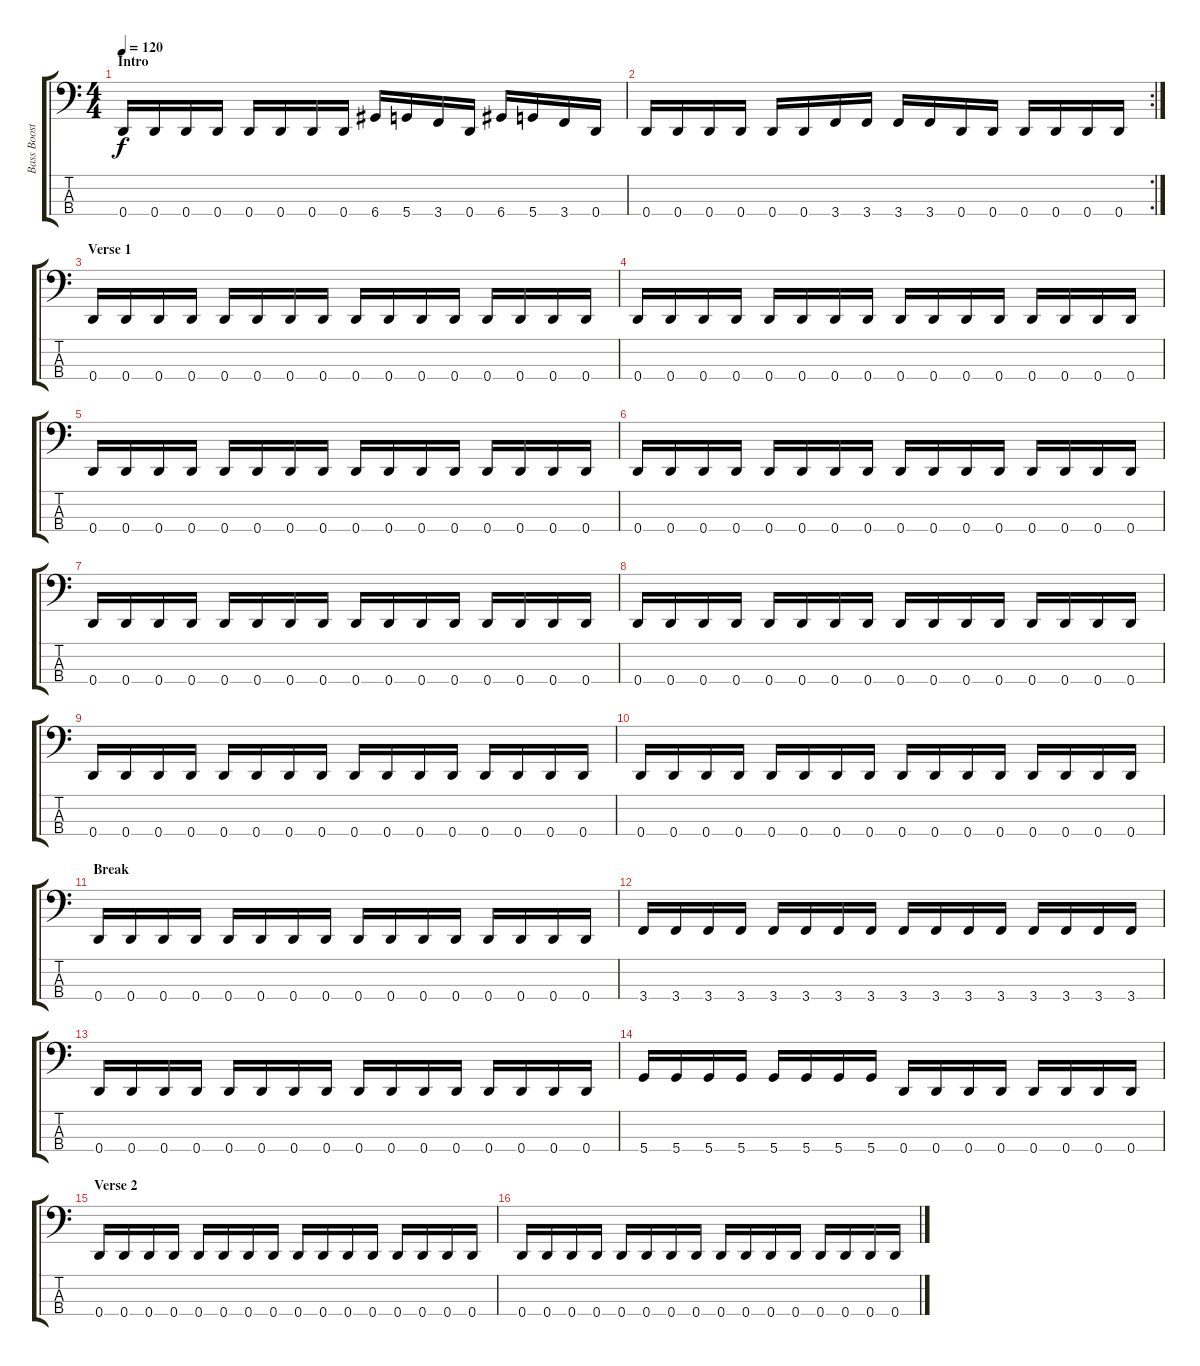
\track ("Bass Boost (synth)" "Bass Boost") {instrument synthbass1}
\staff {score tabs}
\tuning (G2 D2 A1 D1) {hide}
\ts (4 4)
\section ("" "Intro")
\tempo 120
\clef f4
\ks c
0.4.16{dy f instrument synthbass1} 0.4.16 0.4.16 0.4.16 0.4.16 0.4.16 0.4.16 0.4.16 6.4.16 5.4.16 3.4.16 0.4.16 6.4.16 5.4.16 3.4.16 0.4.16 |
\rc 2
0.4.16 0.4.16 0.4.16 0.4.16 0.4.16 0.4.16 3.4.16 3.4.16 3.4.16 3.4.16 0.4.16 0.4.16 0.4.16 0.4.16 0.4.16 0.4.16 |
\section ("" "Verse 1")
0.4.16 0.4.16 0.4.16 0.4.16 0.4.16 0.4.16 0.4.16 0.4.16 0.4.16 0.4.16 0.4.16 0.4.16 0.4.16 0.4.16 0.4.16 0.4.16 |
0.4.16 0.4.16 0.4.16 0.4.16 0.4.16 0.4.16 0.4.16 0.4.16 0.4.16 0.4.16 0.4.16 0.4.16 0.4.16 0.4.16 0.4.16 0.4.16 |
0.4.16 0.4.16 0.4.16 0.4.16 0.4.16 0.4.16 0.4.16 0.4.16 0.4.16 0.4.16 0.4.16 0.4.16 0.4.16 0.4.16 0.4.16 0.4.16 |
0.4.16 0.4.16 0.4.16 0.4.16 0.4.16 0.4.16 0.4.16 0.4.16 0.4.16 0.4.16 0.4.16 0.4.16 0.4.16 0.4.16 0.4.16 0.4.16 |
0.4.16 0.4.16 0.4.16 0.4.16 0.4.16 0.4.16 0.4.16 0.4.16 0.4.16 0.4.16 0.4.16 0.4.16 0.4.16 0.4.16 0.4.16 0.4.16 |
0.4.16 0.4.16 0.4.16 0.4.16 0.4.16 0.4.16 0.4.16 0.4.16 0.4.16 0.4.16 0.4.16 0.4.16 0.4.16 0.4.16 0.4.16 0.4.16 |
0.4.16 0.4.16 0.4.16 0.4.16 0.4.16 0.4.16 0.4.16 0.4.16 0.4.16 0.4.16 0.4.16 0.4.16 0.4.16 0.4.16 0.4.16 0.4.16 |
0.4.16 0.4.16 0.4.16 0.4.16 0.4.16 0.4.16 0.4.16 0.4.16 0.4.16 0.4.16 0.4.16 0.4.16 0.4.16 0.4.16 0.4.16 0.4.16 |
\section ("" "Break")
0.4.16 0.4.16 0.4.16 0.4.16 0.4.16 0.4.16 0.4.16 0.4.16 0.4.16 0.4.16 0.4.16 0.4.16 0.4.16 0.4.16 0.4.16 0.4.16 |
3.4.16 3.4.16 3.4.16 3.4.16 3.4.16 3.4.16 3.4.16 3.4.16 3.4.16 3.4.16 3.4.16 3.4.16 3.4.16 3.4.16 3.4.16 3.4.16 |
0.4.16 0.4.16 0.4.16 0.4.16 0.4.16 0.4.16 0.4.16 0.4.16 0.4.16 0.4.16 0.4.16 0.4.16 0.4.16 0.4.16 0.4.16 0.4.16 |
5.4.16 5.4.16 5.4.16 5.4.16 5.4.16 5.4.16 5.4.16 5.4.16 0.4.16 0.4.16 0.4.16 0.4.16 0.4.16 0.4.16 0.4.16 0.4.16 |
\section ("" "Verse 2")
0.4.16 0.4.16 0.4.16 0.4.16 0.4.16 0.4.16 0.4.16 0.4.16 0.4.16 0.4.16 0.4.16 0.4.16 0.4.16 0.4.16 0.4.16 0.4.16 |
0.4.16 0.4.16 0.4.16 0.4.16 0.4.16 0.4.16 0.4.16 0.4.16 0.4.16 0.4.16 0.4.16 0.4.16 0.4.16 0.4.16 0.4.16 0.4.16
